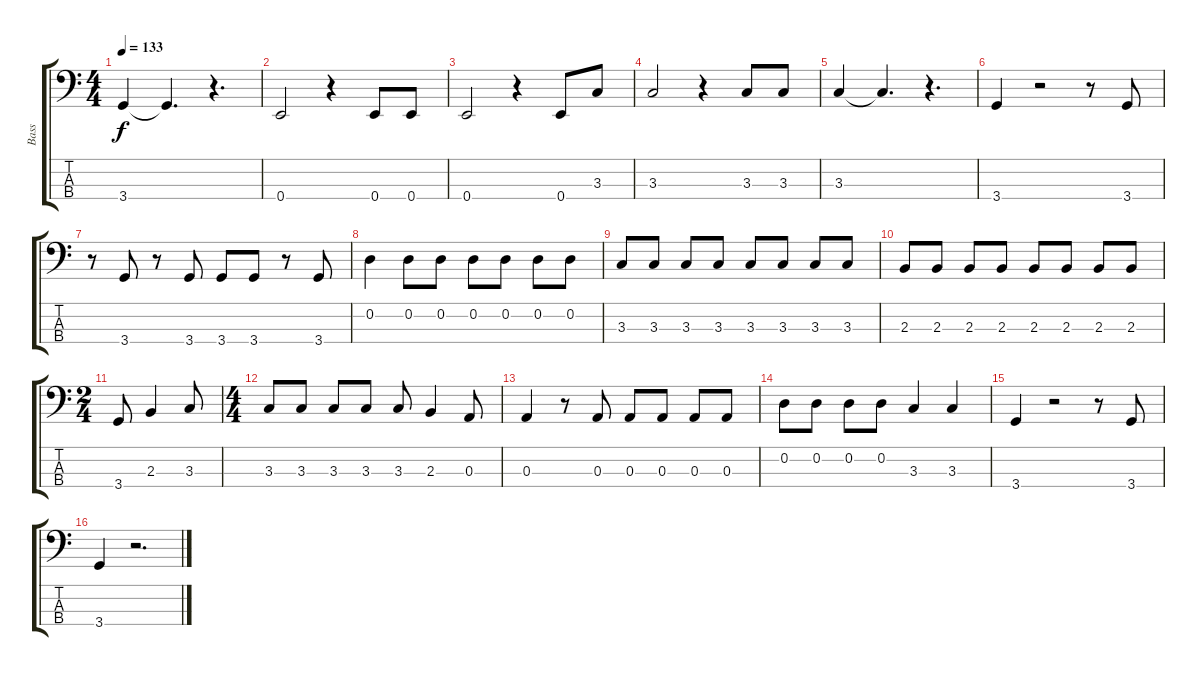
\track ("Bass" "Bass") {instrument electricbasspick}
\staff {score tabs}
\tuning (G2 D2 A1 E1) {hide}
\ts (4 4)
\tempo 133
\clef f4
\ks c
3.4.4{dy f} 3.4{t}.4{d} r.4{d} |
0.4.2 r.4 0.4.8 0.4.8 |
0.4.2 r.4 0.4.8 3.3.8 |
3.3.2 r.4 3.3.8 3.3.8 |
3.3.4 3.3{t}.4{d} r.4{d} |
3.4.4 r.2 r.8 3.4.8 |
r.8 3.4.8 r.8 3.4.8 3.4.8 3.4.8 r.8 3.4.8 |
0.2.4 0.2.8 0.2.8 0.2.8 0.2.8 0.2.8 0.2.8 |
3.3.8 3.3.8 3.3.8 3.3.8 3.3.8 3.3.8 3.3.8 3.3.8 |
2.3.8 2.3.8 2.3.8 2.3.8 2.3.8 2.3.8 2.3.8 2.3.8 |
\ts (2 4)
3.4.8 2.3.4 3.3.8 |
\ts (4 4)
3.3.8 3.3.8 3.3.8 3.3.8 3.3.8 2.3.4 0.3.8 |
0.3.4 r.8 0.3.8 0.3.8 0.3.8 0.3.8 0.3.8 |
0.2.8 0.2.8 0.2.8 0.2.8 3.3.4 3.3.4 |
3.4.4 r.2 r.8 3.4.8 |
3.4.4 r.2{d}
